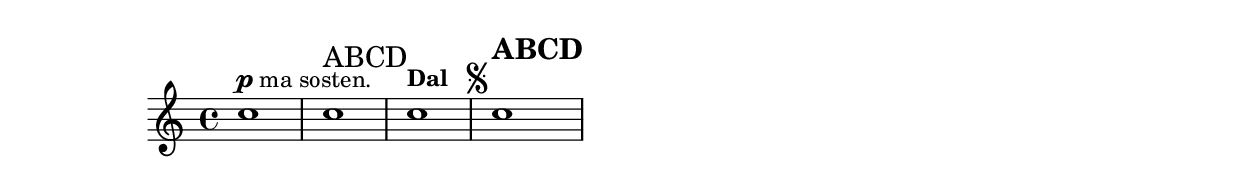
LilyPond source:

#(ly:set-option 'old-relative)
\version "1.9.0"

\header { texidoc = "@cindex Textscript
Test font selection and scm text markup. "
}

\score{
  \notes\relative c''{
    \property Voice . TextScript \override #'font-shape = #'upright
    c1^\markup { \dynamic "p" "ma sosten." }  
    c^\markup \huge "ABCD" 
    \property Voice . TextScript \override #'font-series = #'bold
    c^\markup { \bold "Dal" " " \raise #0.8 \musicglyph #"scripts-segno" }
    c^\markup \huge "ABCD"
  }
	\paper{ }
}

